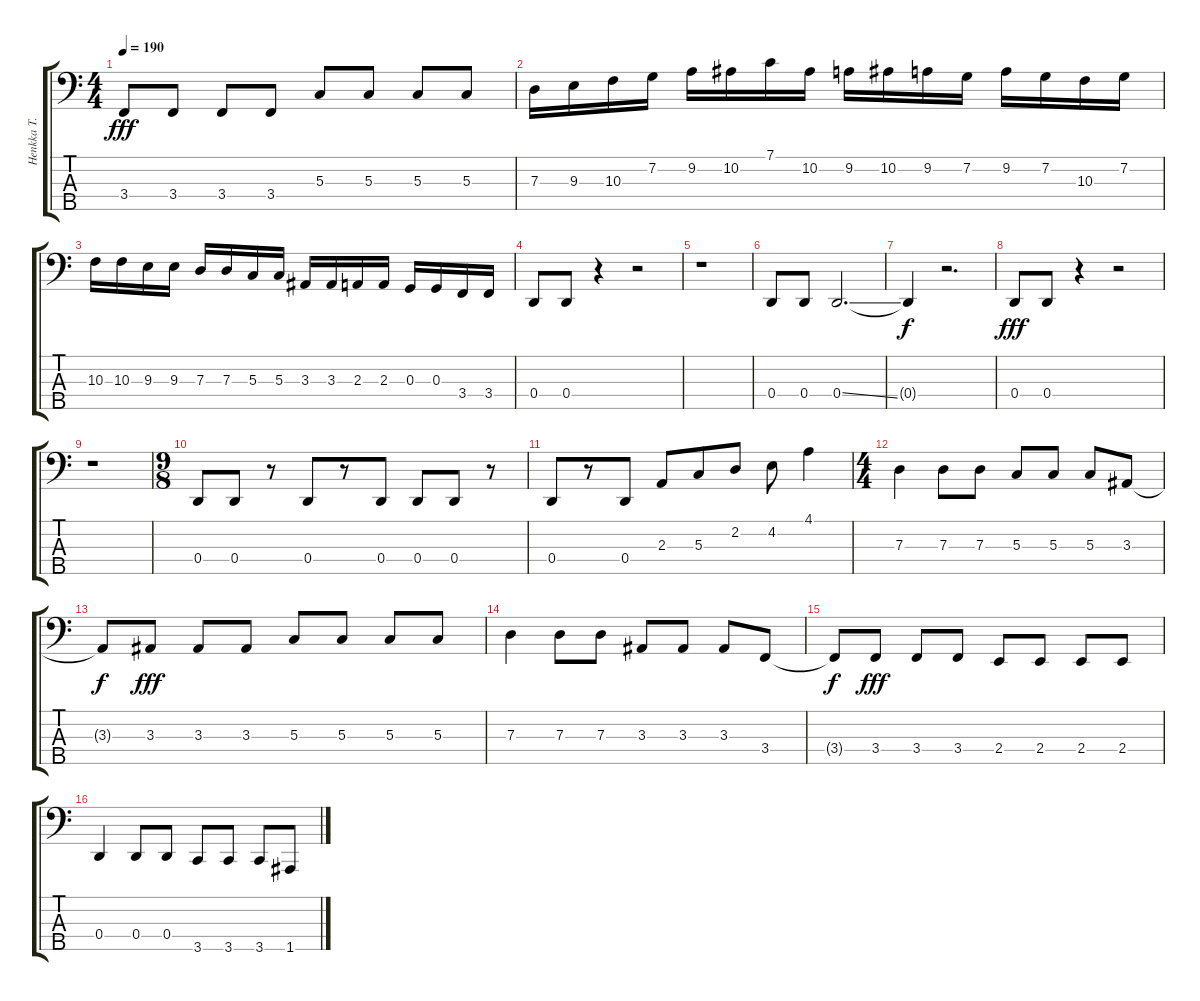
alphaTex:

\track ("Henkka T. Blacksmith" "Henkka T. ") {instrument electricbassfinger}
\staff {score tabs}
\tuning (F2 C2 G1 D1 A0) {hide}
\ts (4 4)
\tempo 190
\clef f4
\ks c
3.4.8{dy fff} 3.4.8 3.4.8 3.4.8 5.3.8 5.3.8 5.3.8 5.3.8 |
7.3.16 9.3.16 10.3.16 7.2.16 9.2.16 10.2.16 7.1.16 10.2.16 9.2.16 10.2.16 9.2.16 7.2.16 9.2.16 7.2.16 10.3.16 7.2.16 |
10.3.16 10.3.16 9.3.16 9.3.16 7.3.16 7.3.16 5.3.16 5.3.16 3.3.16 3.3.16 2.3.16 2.3.16 0.3.16 0.3.16 3.4.16 3.4.16 |
0.4.8 0.4.8 r.4 r.2 |
r.1 |
0.4.8 0.4.8 0.4{ss}.2{d} |
0.4{t}.4{dy f} r.2{d} |
0.4.8{dy fff} 0.4.8 r.4 r.2 |
r.1 |
\ts (9 8)
0.4.8 0.4.8 r.8 0.4.8 r.8 0.4.8 0.4.8 0.4.8 r.8 |
0.4.8 r.8 0.4.8 2.3.8 5.3.8 2.2.8 4.2.8 4.1.4 |
\ts (4 4)
7.3.4 7.3.8 7.3.8 5.3.8 5.3.8 5.3.8 3.3.8 |
3.3{t}.8{dy f} 3.3.8{dy fff} 3.3.8 3.3.8 5.3.8 5.3.8 5.3.8 5.3.8 |
7.3.4 7.3.8 7.3.8 3.3.8 3.3.8 3.3.8 3.4.8 |
3.4{t}.8{dy f} 3.4.8{dy fff} 3.4.8 3.4.8 2.4.8 2.4.8 2.4.8 2.4.8 |
0.4.4 0.4.8 0.4.8 3.5.8 3.5.8 3.5.8 1.5.8
